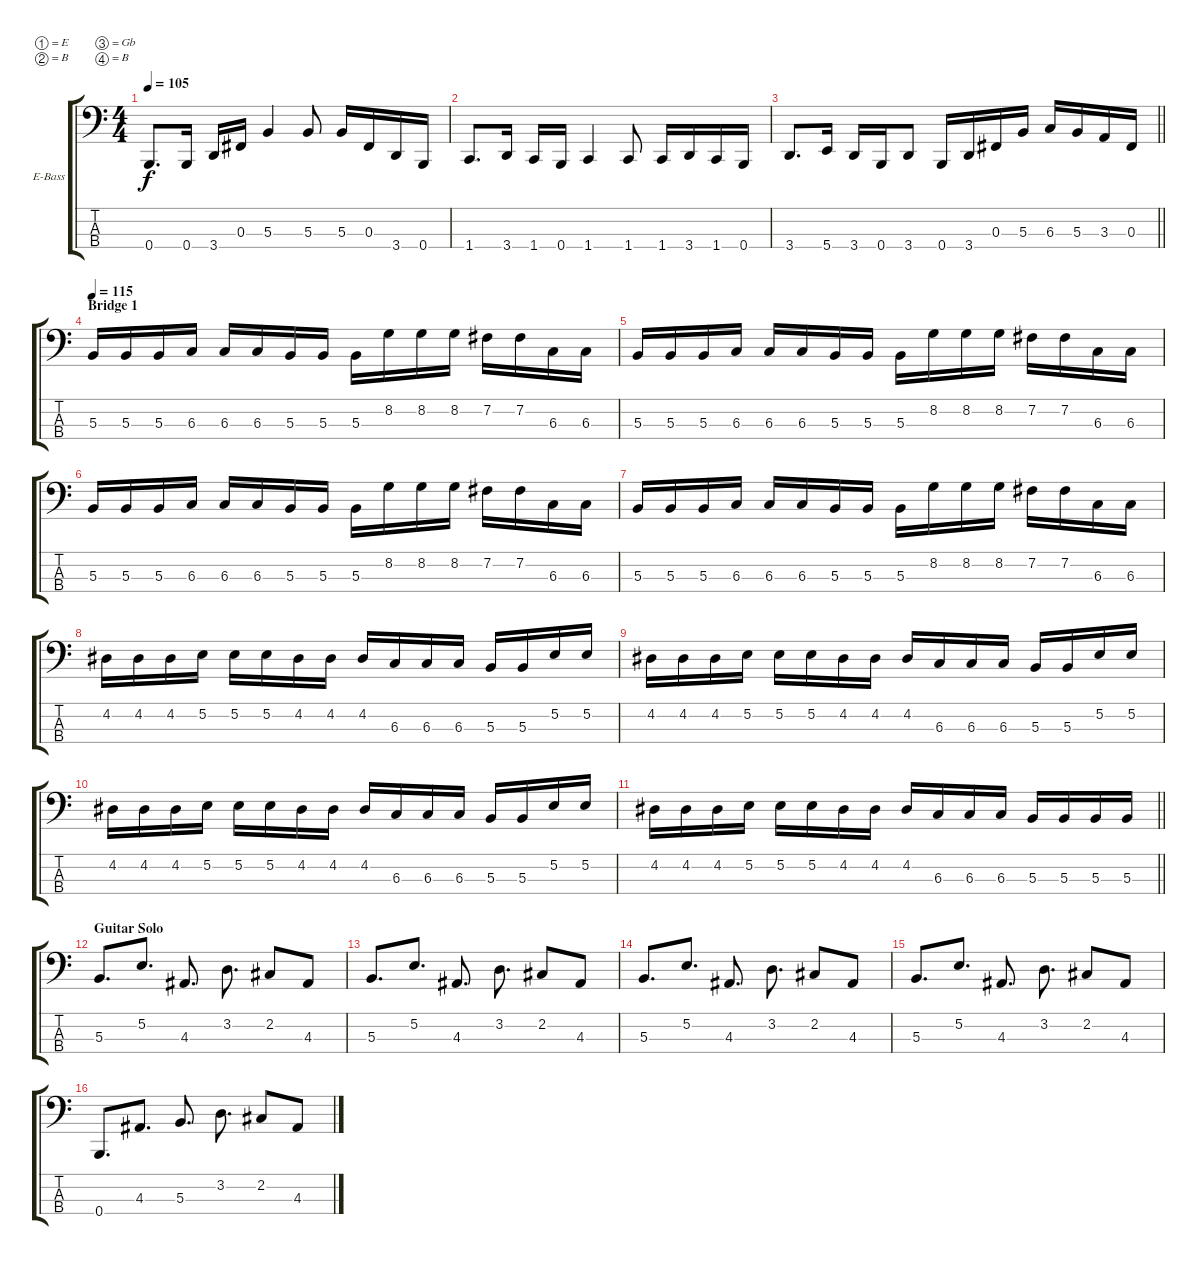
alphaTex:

\bracketExtendMode groupsimilarinstruments
\firstSystemTrackNameOrientation horizontal
\otherSystemsTrackNameOrientation horizontal
\track ("Paul Gray (Bass) R.I.P." "E-Bass") {instrument electricbasspick}
\staff {score tabs}
\tuning (E2 B1 Gb1 B0)
\ts (4 4)
\tempo 105
\clef f4
\ks c
0.4.8{d dy f} 0.4.16 3.4.16 0.3.16 5.3.4 5.3.8 5.3.16 0.3.16 3.4.16 0.4.16 |
1.4.8{d} 3.4.16 1.4.16 0.4.16 1.4.4 1.4.8 1.4.16 3.4.16 1.4.16 0.4.16 |
\tempo (115 1 hide)
\barLineRight lightlight
3.4.8{d} 5.4.16 3.4.16 0.4.16 3.4.8 0.4.16 3.4.16 0.3.16 5.3.16 6.3.16 5.3.16 3.3.16 0.3.16 |
\section ("" "Bridge 1")
\tempo 115
5.3.16 5.3.16 5.3.16 6.3.16 6.3.16 6.3.16 5.3.16 5.3.16 5.3.16 8.2.16 8.2.16 8.2.16 7.2.16 7.2.16 6.3.16 6.3.16 |
5.3.16 5.3.16 5.3.16 6.3.16 6.3.16 6.3.16 5.3.16 5.3.16 5.3.16 8.2.16 8.2.16 8.2.16 7.2.16 7.2.16 6.3.16 6.3.16 |
5.3.16 5.3.16 5.3.16 6.3.16 6.3.16 6.3.16 5.3.16 5.3.16 5.3.16 8.2.16 8.2.16 8.2.16 7.2.16 7.2.16 6.3.16 6.3.16 |
5.3.16 5.3.16 5.3.16 6.3.16 6.3.16 6.3.16 5.3.16 5.3.16 5.3.16 8.2.16 8.2.16 8.2.16 7.2.16 7.2.16 6.3.16 6.3.16 |
4.2.16 4.2.16 4.2.16 5.2.16 5.2.16 5.2.16 4.2.16 4.2.16 4.2.16 6.3.16 6.3.16 6.3.16 5.3.16 5.3.16 5.2.16 5.2.16 |
4.2.16 4.2.16 4.2.16 5.2.16 5.2.16 5.2.16 4.2.16 4.2.16 4.2.16 6.3.16 6.3.16 6.3.16 5.3.16 5.3.16 5.2.16 5.2.16 |
4.2.16 4.2.16 4.2.16 5.2.16 5.2.16 5.2.16 4.2.16 4.2.16 4.2.16 6.3.16 6.3.16 6.3.16 5.3.16 5.3.16 5.2.16 5.2.16 |
\barLineRight lightlight
4.2.16 4.2.16 4.2.16 5.2.16 5.2.16 5.2.16 4.2.16 4.2.16 4.2.16 6.3.16 6.3.16 6.3.16 5.3.16 5.3.16 5.3.16 5.3.16 |
\section ("" "Guitar Solo")
5.3.8{d} 5.2.8{d} 4.3.8{d} 3.2.8{d} 2.2.8 4.3.8 |
5.3.8{d} 5.2.8{d} 4.3.8{d} 3.2.8{d} 2.2.8 4.3.8 |
5.3.8{d} 5.2.8{d} 4.3.8{d} 3.2.8{d} 2.2.8 4.3.8 |
5.3.8{d} 5.2.8{d} 4.3.8{d} 3.2.8{d} 2.2.8 4.3.8 |
0.4.8{d} 4.3.8{d} 5.3.8{d} 3.2.8{d} 2.2.8 4.3.8
